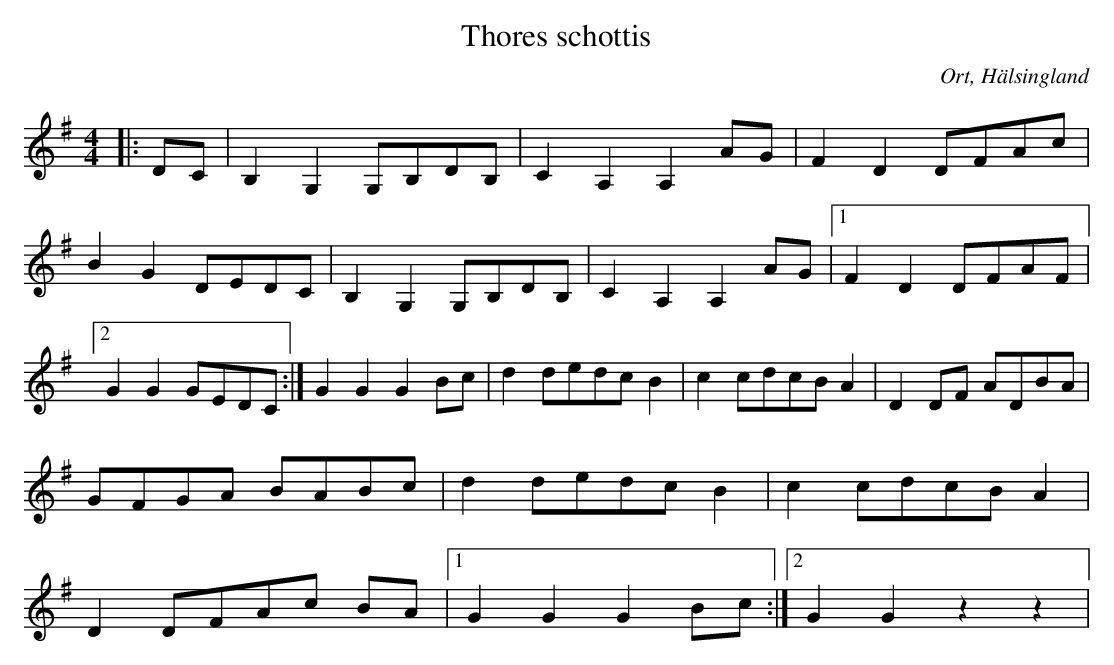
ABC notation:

X:1
T:Thores schottis
O:Ort, Hälsingland
M:4/4
L:1/8
K:G
|: DC | B,2 G,2 G,B,DB,| C2 A,2 A,2 AG | F2 D2 DFAc | B2 G2 DEDC |B,2 G,2 G,B,DB,| C2 A,2 A,2 AG |1 F2 D2 DFAF |2 G2 G2 GEDC :|G2 G2 G2 Bc | d2 dedc B2 | c2 cdcB A2 | D2 DF ADBA|GFGA BABc |   d2 dedc B2 | c2 cdcB A2 | D2 DFAc BA |1 G2 G2 G2 Bc :|2 G2 G2 z2 z2 |
